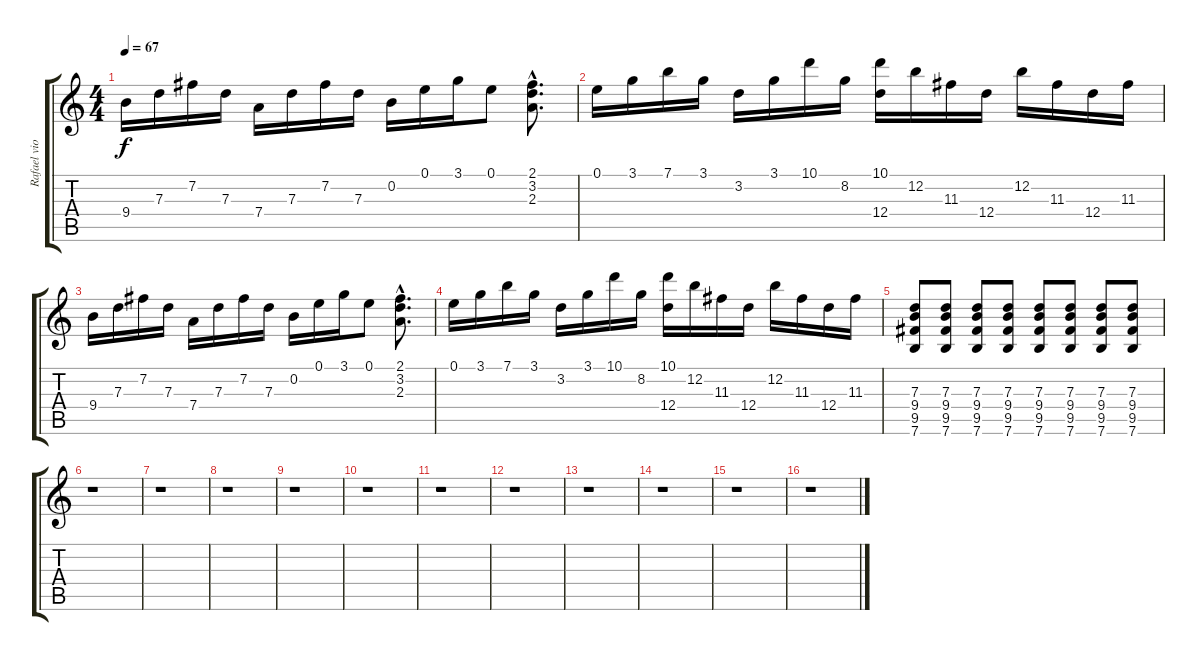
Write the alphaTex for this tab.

\track ("Rafael violão" "Rafael vio") {instrument acousticguitarnylon}
\staff {score tabs}
\tuning (E4 B3 G3 D3 A2 E2) {hide}
\ts (4 4)
\tempo 67
\clef g2
\ks c
9.4.16{dy f} 7.3.16 7.2.16 7.3.16 7.4.16 7.3.16 7.2.16 7.3.16 0.2.16 0.1.16 3.1.16 0.1.8 (2.1{hac} 3.2{hac} 2.3{hac}).8{d} |
0.1.16 3.1.16 7.1.16 3.1.16 3.2.16 3.1.16 10.1.16 8.2.16 (10.1 12.4).16 12.2.16 11.3.16 12.4.16 12.2.16 11.3.16 12.4.16 11.3.16 |
9.4.16 7.3.16 7.2.16 7.3.16 7.4.16 7.3.16 7.2.16 7.3.16 0.2.16 0.1.16 3.1.16 0.1.8 (2.1{hac} 3.2{hac} 2.3{hac}).8{d} |
0.1.16 3.1.16 7.1.16 3.1.16 3.2.16 3.1.16 10.1.16 8.2.16 (10.1 12.4).16 12.2.16 11.3.16 12.4.16 12.2.16 11.3.16 12.4.16 11.3.16 |
(7.3 9.4 9.5 7.6).8 (7.3 9.4 9.5 7.6).8 (7.3 9.4 9.5 7.6).8 (7.3 9.4 9.5 7.6).8 (7.3 9.4 9.5 7.6).8 (7.3 9.4 9.5 7.6).8 (7.3 9.4 9.5 7.6).8 (7.3 9.4 9.5 7.6).8 |
r.1 |
r.1 |
r.1 |
r.1 |
r.1 |
r.1 |
r.1 |
r.1 |
r.1 |
r.1 |
r.1
